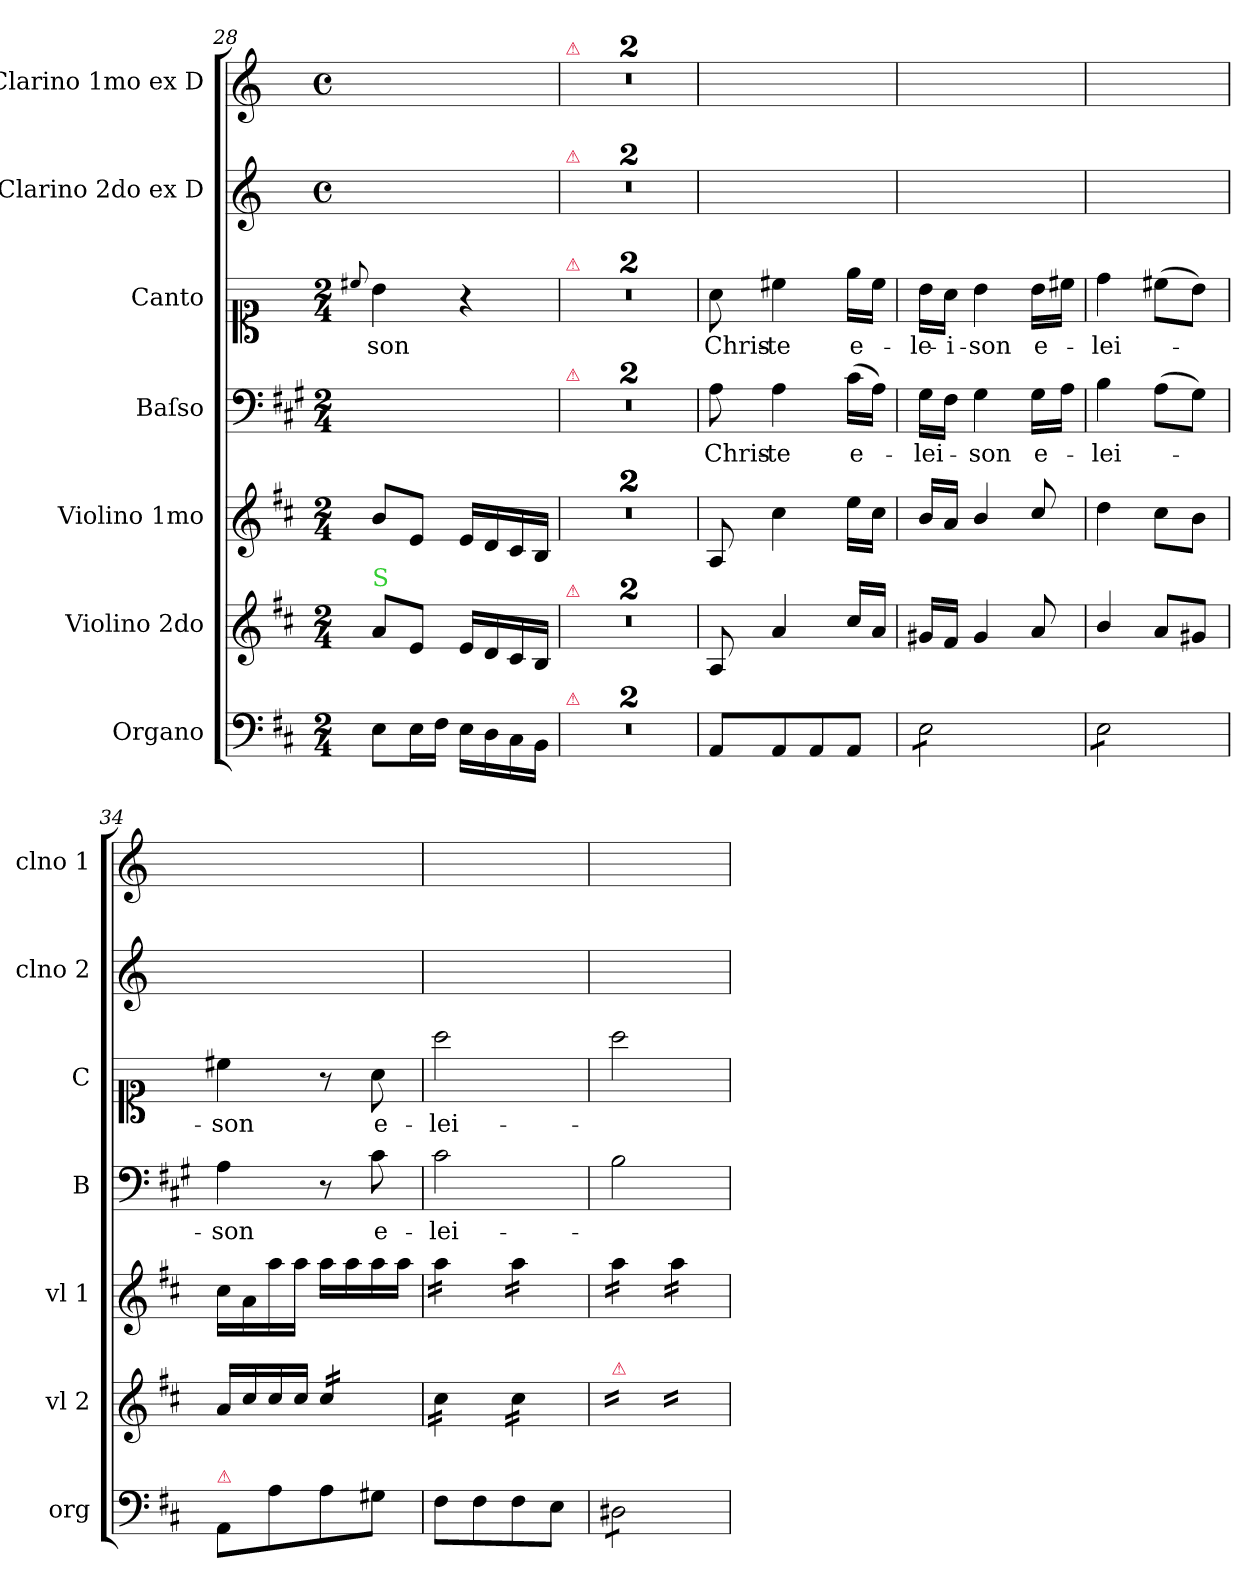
**kern	**kern	**dynam	**kern	**dynam	**kern	**text	**kern	**text	**kern	**kern
*part7	*part6	*part6	*part5	*part5	*part4	*part4	*part3	*part3	*part2	*part1
*staff7	*staff6	*staff6	*staff5	*staff5	*staff4	*staff4	*staff3	*staff3	*staff2	*staff1
*I"Organo	*I"Violino 2do	*	*I"Violino 1mo	*	*I"Baſso	*	*I"Canto	*	*I"Clarino 2do ex D	*I"Clarino 1mo ex D
*I'org	*I'vl 2	*	*I'vl 1	*	*I'B	*	*I'C	*	*I'clno 2	*I'clno 1
*clefF4	*clefG2	*	*clefG2	*	*clefF4	*	*clefC1	*	*clefG2	*clefG2
*	*	*	*	*	*	*	*	*	*ITrd-1c-2	*ITrd-1c-2
*k[f#c#]	*k[f#c#]	*	*k[f#c#]	*	*k[f#c#g#]	*	*	*	*k[f#c#]	*k[f#c#]
*M2/4	*M2/4	*	*M2/4	*	*M2/4	*	*M2/4	*	*M4/4	*M4/4
*	*	*	*	*	*	*	*	*	*met(c)	*met(c)
=28	=28	=28	=28	=28	=28	=28	=28	=28	=28	=28
.	.	.	.	.	.	.	8qqcc#/	.	.	.
*	*	*	*^	*	*	*	*	*	*	*
!	!LO:TX:a:color=limegreen:t=S	!	!	!	!	!	!	!	!	!	!
8E\L	8a/L	for	8b/L	8.ryy	.	2ryy	.	4b\	-son	2ryy	2ryy
16E\L	8e/J	.	8e/J	.	.	.	.	.	.	.	.
!	!	!	!	!	!LO:DY:b	!	!	!	!	!	!
16F#\JJ	.	.	.	4ryy	for	.	.	.	.	.	.
16E\LL	16e/LL	.	16e/LL	.	.	.	.	4r	.	.	.
16D\	16d/	.	16d/	.	.	.	.	.	.	.	.
16C#\	16c#/	.	16c#/	.	.	.	.	.	.	.	.
16BB\JJ	16B/JJ	.	16B/JJ	16ryy	.	.	.	.	.	.	.
=29	=29	=29	=29	=29	=29	=29	=29	=29	=29	=29	=29
!	!	!	!	!	!	!	!	!	!	!	!LO:TX:a:color=crimson:t=⚠
!	!	!	!	!	!	!	!	!	!	!LO:TX:a:color=crimson:t=⚠	!
!	!	!	!	!	!	!	!	!LO:TX:a:color=crimson:t=⚠	!	!	!
!	!	!	!	!	!	!LO:TX:a:color=crimson:t=⚠	!	!	!	!	!
!	!	!	!LO:TX:a:color=crimson:t=⚠	!	!	!	!	!	!	!	!
!	!LO:TX:a:color=crimson:t=⚠	!	!	!	!	!	!	!	!	!	!
!LO:TX:a:color=crimson:t=⚠	!	!	!	!	!	!	!	!	!	!	!
*	*	*	*v	*v	*	*	*	*	*	*	*
2ryy	2ryy	.	2ryy	.	2ryy	.	2ryy	.	2ryy	2ryy
=30	=30	=30	=30	=30	=30	=30	=30	=30	=30	=30
2ryy	2ryy	.	2ryy	.	2ryy	.	2ryy	.	2ryy	2ryy
=31	=31	=31	=31	=31	=31	=31	=31	=31	=31	=31
!	!	!	!	!LO:DY:b	!	!	!	!	!	!
8AA/L	8A/	.	8A/	pia.	8A\	Chris-	8a\	Chris-	2ryy	2ryy
8AA/	4a/	.	4cc#\	.	4A\	-te	4cc#\	-te	.	.
8AA/	.	.	.	.	.	.	.	.	.	.
8AA/J	16cc#/LL	.	16ee\LL	.	(16c#\LL	e-	16ee\LL	e-	.	.
.	16a/JJ	.	16cc#\JJ	.	16A\JJ)	.	16cc#\JJ	.	.	.
=32	=32	=32	=32	=32	=32	=32	=32	=32	=32	=32
*tremolo	*	*	*	*	*	*	*	*	*	*
8E\L	16g#/LL	.	16b/LL	.	16G#\LL	-lei-	16b\LL	-le-	2ryy	2ryy
.	16f#/JJ	.	16a/JJ	.	16F#\JJ	.	16a\JJ	-i-	.	.
8E\	4g#/	.	4b/	.	4G#\	-son	4b\	-son	.	.
8E\	.	.	.	.	.	.	.	.	.	.
8E\J	8a/	.	8cc#/	.	16G#\LL	e-	16b\LL	e-	.	.
.	.	.	.	.	16A\JJ	.	16cc#\JJ	.	.	.
=33	=33	=33	=33	=33	=33	=33	=33	=33	=33	=33
8E\L	4b/	.	4dd\	.	4B\	-lei-	4dd\	-lei-	2ryy	2ryy
8E\	.	.	.	.	.	.	.	.	.	.
8E\	8a/L	.	8cc#\L	.	(8A\L	.	(8cc#\L	.	.	.
8E\J	8g#/J	.	8b\J	.	8G#\J)	.	8b\J)	.	.	.
*Xtremolo	*	*	*	*	*	*	*	*	*	*
=34	=34	=34	=34	=34	=34	=34	=34	=34	=34	=34
!LO:TX:a:color=crimson:t=⚠	!	!	!	!	!	!	!	!	!	!
8AA/L	16a/LL	.	16cc#\LL	.	4A\	-son	4cc#\	-son	2ryy	2ryy
.	16cc#/	.	16a\	.	.	.	.	.	.	.
8A\	16cc#/	.	16aa\	.	.	.	.	.	.	.
.	16cc#/JJ	.	16aa\JJ	.	.	.	.	.	.	.
*	*tremolo	*	*	*	*	*	*	*	*	*
8A\	16cc#/LL	.	16aa\LL	.	8r	.	8r	.	.	.
.	16cc#/	.	16aa\	.	.	.	.	.	.	.
8G#\J	16cc#/	.	16aa\	.	8c#\	e-	8a\	e-	.	.
.	16cc#/JJ	.	16aa\JJ	.	.	.	.	.	.	.
=35	=35	=35	=35	=35	=35	=35	=35	=35	=35	=35
*	*	*	*tremolo	*	*	*	*	*	*	*
8F#\L	16cc#\LL	.	16aa\LL	.	2c#\	-lei-	2aa\	-lei-	2ryy	2ryy
.	16cc#\	.	16aa\	.	.	.	.	.	.	.
8F#\	16cc#\	.	16aa\	.	.	.	.	.	.	.
.	16cc#\JJ	.	16aa\JJ	.	.	.	.	.	.	.
8F#\	16cc#\LL	.	16aa\LL	.	.	.	.	.	.	.
.	16cc#\	.	16aa\	.	.	.	.	.	.	.
8E\J	16cc#\	.	16aa\	.	.	.	.	.	.	.
.	16cc#\JJ	.	16aa\JJ	.	.	.	.	.	.	.
=36	=36	=36	=36	=36	=36	=36	=36	=36	=36	=36
!	!LO:TX:a:color=crimson:t=⚠	!	!	!	!	!	!	!	!	!
*tremolo	*	*	*	*	*	*	*	*	*	*
8D#X\L	16cc#\yyLL	.	16aa\LL	.	2B\	.	2aa\	.	2ryy	2ryy
.	16cc#\yy	.	16aa\	.	.	.	.	.	.	.
8D#X\	16cc#\yy	.	16aa\	.	.	.	.	.	.	.
.	16cc#\yyJJ	.	16aa\JJ	.	.	.	.	.	.	.
8D#X\	16cc#\yyLL	.	16aa\LL	.	.	.	.	.	.	.
.	16cc#\yy	.	16aa\	.	.	.	.	.	.	.
8D#X\J	16cc#\yy	.	16aa\	.	.	.	.	.	.	.
*Xtremolo	*	*	*	*	*	*	*	*	*	*
.	16cc#\yyJJ	.	16aa\JJ	.	.	.	.	.	.	.
*	*	*	*Xtremolo	*	*	*	*	*	*	*
*	*Xtremolo	*	*	*	*	*	*	*	*	*
=	=	=	=	=	=	=	=	=	=	=
*-	*-	*-	*-	*-	*-	*-	*-	*-	*-	*-
